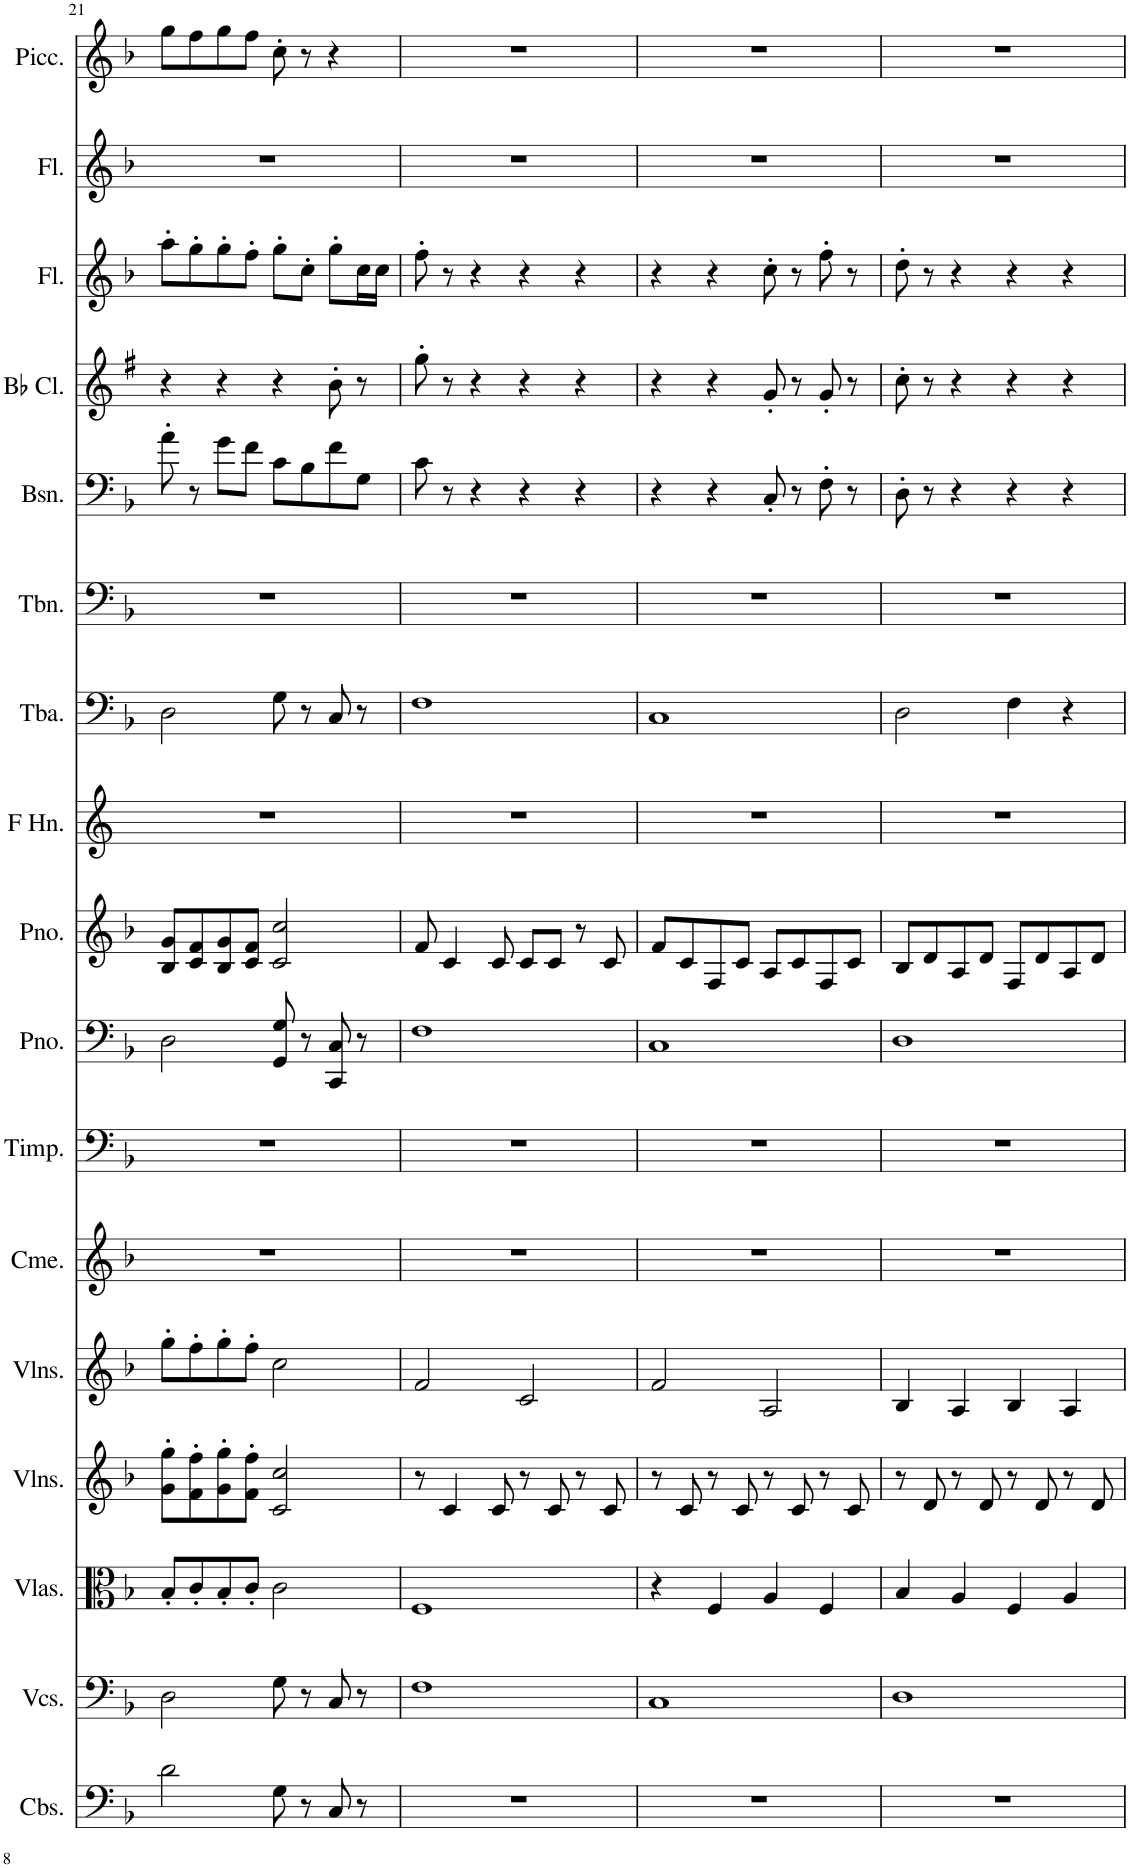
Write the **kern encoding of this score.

**kern	**kern	**kern	**kern	**kern	**kern	**kern	**kern	**kern	**kern	**kern	**kern	**kern	**kern	**kern	**kern	**kern
*part17	*part16	*part15	*part14	*part13	*part12	*part11	*part10	*part9	*part8	*part7	*part6	*part5	*part4	*part3	*part2	*part1
*staff17	*staff16	*staff15	*staff14	*staff13	*staff12	*staff11	*staff10	*staff9	*staff8	*staff7	*staff6	*staff5	*staff4	*staff3	*staff2	*staff1
*I"Contrabasses	*I"Violoncellos	*I"Violas	*I"Violins	*I"Violins	*I"Chimes	*I"Timpani	*I"Piano	*I"Piano	*I"Horn in F	*I"Tuba	*I"Trombone	*I"Bassoon	*I"Bb Clarinet	*I"Flute	*I"Flute	*I"Piccolo
*I'Cbs.	*I'Vcs.	*I'Vlas.	*I'Vlns.	*I'Vlns.	*I'Cme.	*I'Timp.	*I'Pno.	*I'Pno.	*	*I'Tba.	*I'Tbn.	*I'Bsn.	*I'Bb Cl.	*I'Fl.	*I'Fl.	*I'Picc.
!!LO:PB:g=z
*clefF4	*clefF4	*clefC3	*clefG2	*clefG2	*clefG2	*clefF4	*clefF4	*clefG2	*clefG2	*clefF4	*clefF4	*clefF4	*clefG2	*clefG2	*clefG2	*clefG2
*Trd7c12	*	*	*	*	*	*	*	*	*Trd4c7	*	*	*	*Trd1c2	*	*	*Trd-7c-12
*k[b-]	*k[b-]	*k[b-]	*k[b-]	*k[b-]	*k[b-]	*k[b-]	*k[b-]	*k[b-]	*k[]	*k[b-]	*k[b-]	*k[b-]	*k[f#]	*k[b-]	*k[b-]	*k[b-]
*M4/4	*M4/4	*M4/4	*M4/4	*M4/4	*M4/4	*M4/4	*M4/4	*M4/4	*M4/4	*M4/4	*M4/4	*M4/4	*M4/4	*M4/4	*M4/4	*M4/4
=21	=21	=21	=21	=21	=21	=21	=21	=21	=21	=21	=21	=21	=21	=21	=21	=21
2d\	2D\	8B-'/L	8g\' 8gg\'L	8gg'\L	1r	1r	2D\	8B-/ 8g/L	1r	2D\	1r	8a'\	4r	8aa'\L	1r	8gg\L
.	.	8c'/	8f\' 8ff\'	8ff'\	.	.	.	8c/ 8f/	.	.	.	8r	.	8gg'\	.	8ff\
.	.	8B-'/	8g\' 8gg\'	8gg'\	.	.	.	8B-/ 8g/	.	.	.	8g\L	4r	8gg'\	.	8gg\
.	.	8c'/J	8f\' 8ff\'J	8ff'\J	.	.	.	8c/ 8f/J	.	.	.	8f\J	.	8ff'\J	.	8ff\J
8G\	8G\	2c\	2c/ 2cc/	2cc\	.	.	8GG/ 8G/	2c/ 2cc/	.	8G\	.	8c\L	4r	8gg'\L	.	8cc'\
8r	8r	.	.	.	.	.	8r	.	.	8r	.	8B-\	.	8cc'\J	.	8r
8C/	8C/	.	.	.	.	.	8CC/ 8C/	.	.	8C/	.	8f\	8b'\	8gg'\L	.	4r
8r	8r	.	.	.	.	.	8r	.	.	8r	.	8G\J	8r	16cc\L	.	.
.	.	.	.	.	.	.	.	.	.	.	.	.	.	16cc\JJ	.	.
=22	=22	=22	=22	=22	=22	=22	=22	=22	=22	=22	=22	=22	=22	=22	=22	=22
1r	1F	1F	8r	2f/	1r	1r	1F	8f/	1r	1F	1r	8c\	8gg'\	8ff'\	1r	1r
.	.	.	4c/	.	.	.	.	4c/	.	.	.	8r	8r	8r	.	.
.	.	.	.	.	.	.	.	.	.	.	.	4r	4r	4r	.	.
.	.	.	8c/	.	.	.	.	8c/	.	.	.	.	.	.	.	.
.	.	.	8r	2c/	.	.	.	8c/L	.	.	.	4r	4r	4r	.	.
.	.	.	8c/	.	.	.	.	8c/J	.	.	.	.	.	.	.	.
.	.	.	8r	.	.	.	.	8r	.	.	.	4r	4r	4r	.	.
.	.	.	8c/	.	.	.	.	8c/	.	.	.	.	.	.	.	.
=23	=23	=23	=23	=23	=23	=23	=23	=23	=23	=23	=23	=23	=23	=23	=23	=23
1r	1C	4r	8r	2f/	1r	1r	1C	8f/L	1r	1C	1r	4r	4r	4r	1r	1r
.	.	.	8c/	.	.	.	.	8c/	.	.	.	.	.	.	.	.
.	.	4F/	8r	.	.	.	.	8F/	.	.	.	4r	4r	4r	.	.
.	.	.	8c/	.	.	.	.	8c/J	.	.	.	.	.	.	.	.
.	.	4A/	8r	2A/	.	.	.	8A/L	.	.	.	8C'/	8g'/	8cc'\	.	.
.	.	.	8c/	.	.	.	.	8c/	.	.	.	8r	8r	8r	.	.
.	.	4F/	8r	.	.	.	.	8F/	.	.	.	8F'\	8g'/	8ff'\	.	.
.	.	.	8c/	.	.	.	.	8c/J	.	.	.	8r	8r	8r	.	.
=24	=24	=24	=24	=24	=24	=24	=24	=24	=24	=24	=24	=24	=24	=24	=24	=24
1r	1D	4B-/	8r	4B-/	1r	1r	1D	8B-/L	1r	2D\	1r	8D'\	8cc'\	8dd'\	1r	1r
.	.	.	8d/	.	.	.	.	8d/	.	.	.	8r	8r	8r	.	.
.	.	4A/	8r	4A/	.	.	.	8A/	.	.	.	4r	4r	4r	.	.
.	.	.	8d/	.	.	.	.	8d/J	.	.	.	.	.	.	.	.
.	.	4F/	8r	4B-/	.	.	.	8F/L	.	4F\	.	4r	4r	4r	.	.
.	.	.	8d/	.	.	.	.	8d/	.	.	.	.	.	.	.	.
.	.	4A/	8r	4A/	.	.	.	8A/	.	4r	.	4r	4r	4r	.	.
.	.	.	8d/	.	.	.	.	8d/J	.	.	.	.	.	.	.	.
=	=	=	=	=	=	=	=	=	=	=	=	=	=	=	=	=
*-	*-	*-	*-	*-	*-	*-	*-	*-	*-	*-	*-	*-	*-	*-	*-	*-
